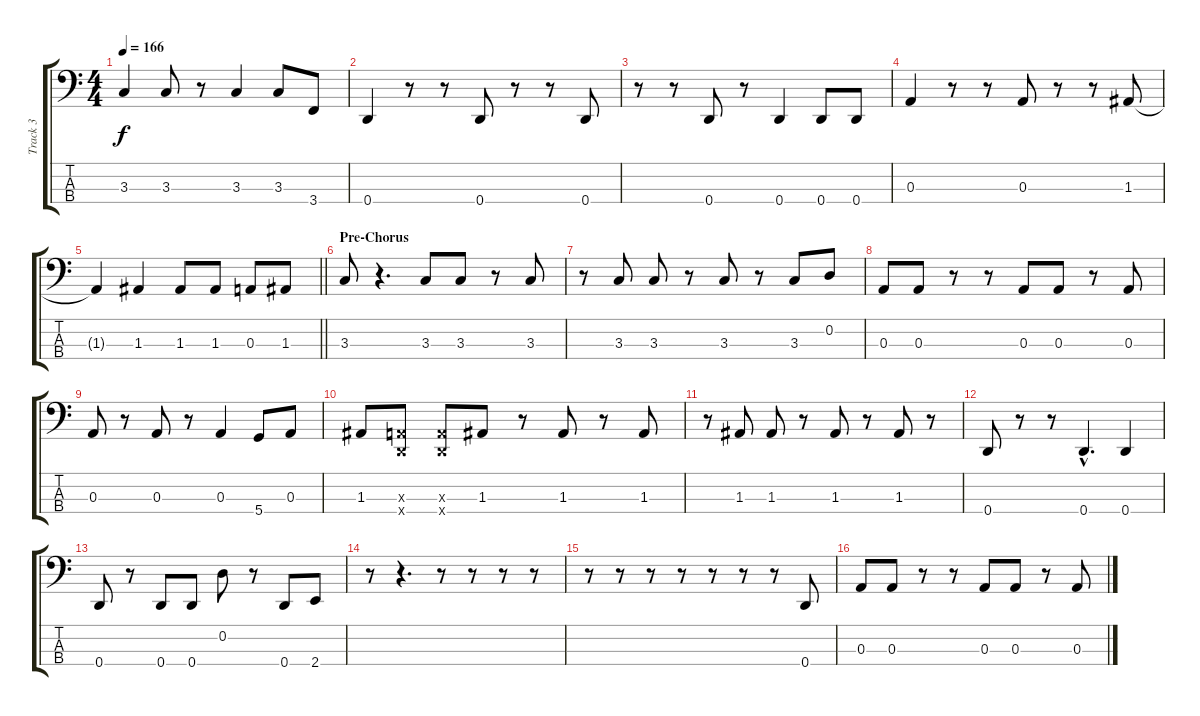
\track ("Track 3" "Track 3") {instrument electricbasspick}
\staff {score tabs}
\tuning (G2 D2 A1 D1) {hide}
\ts (4 4)
\tempo 166
\clef f4
\ks c
3.3.4{dy f} 3.3.8 r.8 3.3.4 3.3.8 3.4.8 |
0.4.4 r.8 r.8 0.4.8 r.8 r.8 0.4.8 |
r.8 r.8 0.4.8 r.8 0.4.4 0.4.8 0.4.8 |
0.3.4 r.8 r.8 0.3.8 r.8 r.8 1.3.8 |
\barLineRight lightlight
1.3{t}.4 1.3.4 1.3.8 1.3.8 0.3.8 1.3.8 |
\section ("" "Pre-Chorus")
3.3.8 r.4{d} 3.3.8 3.3.8 r.8 3.3.8 |
r.8 3.3.8 3.3.8 r.8 3.3.8 r.8 3.3.8 0.2.8 |
0.3.8 0.3.8 r.8 r.8 0.3.8 0.3.8 r.8 0.3.8 |
0.3.8 r.8 0.3.8 r.8 0.3.4 5.4.8 0.3.8 |
1.3.8 (0.3{x} 0.4{x}).8 (0.3{x} 0.4{x}).8 1.3.8 r.8 1.3.8 r.8 1.3.8 |
r.8 1.3.8 1.3.8 r.8 1.3.8 r.8 1.3.8 r.8 |
0.4.8 r.8 r.8 0.4{hac}.4{d} 0.4.4 |
0.4.8 r.8 0.4.8 0.4.8 0.2.8 r.8 0.4.8 2.4.8 |
r.8 r.4{d} r.8 r.8 r.8 r.8 |
r.8 r.8 r.8 r.8 r.8 r.8 r.8 0.4.8 |
0.3.8 0.3.8 r.8 r.8 0.3.8 0.3.8 r.8 0.3.8
